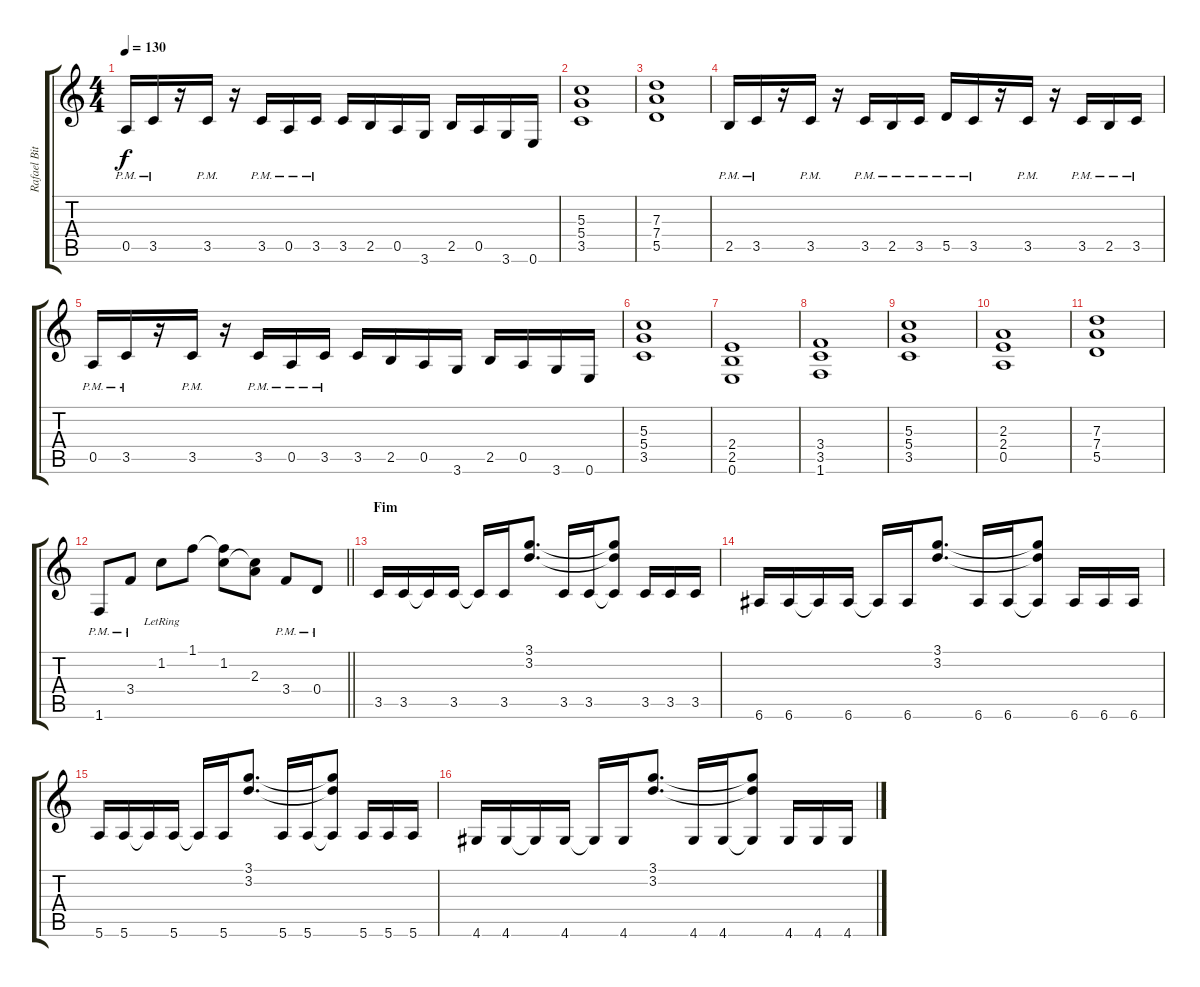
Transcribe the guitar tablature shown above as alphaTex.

\track ("Rafael Bittencourt" "Rafael Bit") {instrument distortionguitar}
\staff {score tabs}
\tuning (E4 B3 G3 D3 A2 E2) {hide}
\ts (4 4)
\tempo 130
\clef g2
\ks c
0.5{pm}.16{dy f} 3.5{pm}.16 r.16 3.5{pm}.16 r.16 3.5{pm}.16 0.5{pm}.16 3.5{pm}.16 3.5.16 2.5.16 0.5.16 3.6.16 2.5.16 0.5.16 3.6.16 0.6.16 |
(5.3 5.4 3.5).1 |
(7.3 7.4 5.5).1 |
2.5{pm}.16 3.5{pm}.16 r.16 3.5{pm}.16 r.16 3.5{pm}.16 2.5{pm}.16 3.5{pm}.16 5.5{pm}.16 3.5{pm}.16 r.16 3.5{pm}.16 r.16 3.5{pm}.16 2.5{pm}.16 3.5{pm}.16 |
0.5{pm}.16 3.5{pm}.16 r.16 3.5{pm}.16 r.16 3.5{pm}.16 0.5{pm}.16 3.5{pm}.16 3.5.16 2.5.16 0.5.16 3.6.16 2.5.16 0.5.16 3.6.16 0.6.16 |
(5.3 5.4 3.5).1 |
(2.4 2.5 0.6).1 |
(3.4 3.5 1.6).1 |
(5.3 5.4 3.5).1 |
(2.3 2.4 0.5).1 |
(7.3 7.4 5.5).1 |
\barLineRight lightlight
1.6{pm}.8 3.4{pm}.8 1.2{lr}.8 1.1.8 (1.1{t} 1.2).8 (1.2{t} 2.3).8 3.4{pm}.8 0.4{pm}.8 |
\section ("" "Fim")
3.5.16 3.5.16 3.5{t}.16 3.5.16 3.5{t}.16 3.5.16 (3.1 3.2).8{d} 3.5.16 3.5.16 (3.1{t} 3.2{t} 3.5{t}).8 3.5.16 3.5.16 3.5.16 |
6.6.16 6.6.16 6.6{t}.16 6.6.16 6.6{t}.16 6.6.16 (3.1 3.2).8{d} 6.6.16 6.6.16 (3.1{t} 3.2{t} 6.6{t}).8 6.6.16 6.6.16 6.6.16 |
5.6.16 5.6.16 5.6{t}.16 5.6.16 5.6{t}.16 5.6.16 (3.1 3.2).8{d} 5.6.16 5.6.16 (3.1{t} 3.2{t} 5.6{t}).8 5.6.16 5.6.16 5.6.16 |
4.6.16 4.6.16 4.6{t}.16 4.6.16 4.6{t}.16 4.6.16 (3.1 3.2).8{d} 4.6.16 4.6.16 (3.1{t} 3.2{t} 4.6{t}).8 4.6.16 4.6.16 4.6.16
